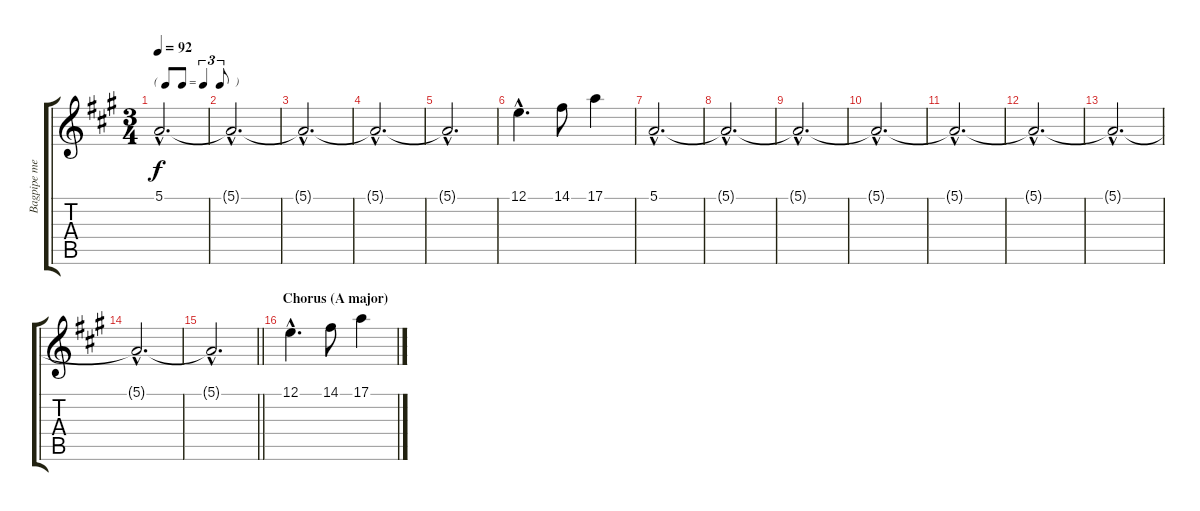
\track ("Bagpipe melody echo" "Bagpipe me") {instrument stringensemble1}
\staff {score tabs}
\tuning (E4 B3 G3 D3 A2 E2) {hide}
\ts (3 4)
\tf triplet8th
\tempo 92
\clef g2
\ks a
5.1{hac t}.2{d dy f} |
5.1{hac t}.2{d} |
5.1{hac t}.2{d} |
5.1{hac t}.2{d} |
5.1{hac t}.2{d} |
12.1{hac}.4{d} 14.1.8 17.1.4 |
5.1{hac}.2{d} |
5.1{hac t}.2{d} |
5.1{hac t}.2{d} |
5.1{hac t}.2{d} |
5.1{hac t}.2{d} |
5.1{hac t}.2{d} |
5.1{hac t}.2{d} |
5.1{hac t}.2{d} |
\barLineRight lightlight
5.1{hac t}.2{d} |
\section ("" "Chorus (A major)")
12.1{hac}.4{d volume 11} 14.1.8 17.1.4
